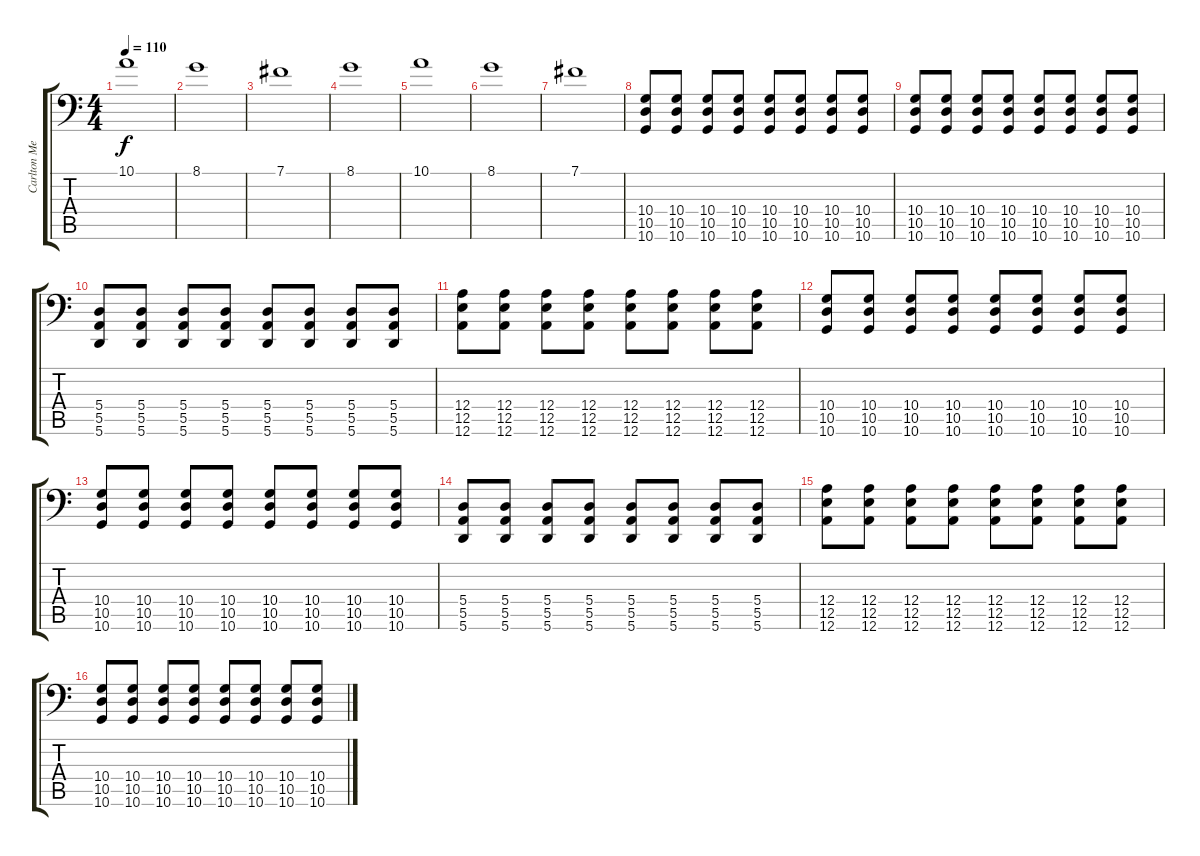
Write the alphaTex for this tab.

\track ("Carlton Megalodon" "Carlton Me") {instrument pad3polysynth}
\staff {score tabs}
\tuning (B3 Gb3 D3 A2 E2 A1) {hide}
\ts (4 4)
\tempo 110
\clef f4
\ks c
10.1.1{dy f} |
8.1.1 |
7.1.1 |
8.1.1 |
10.1.1 |
8.1.1 |
7.1.1 |
(10.4 10.5 10.6).8{instrument overdrivenguitar} (10.4 10.5 10.6).8 (10.4 10.5 10.6).8 (10.4 10.5 10.6).8 (10.4 10.5 10.6).8 (10.4 10.5 10.6).8 (10.4 10.5 10.6).8 (10.4 10.5 10.6).8 |
(10.4 10.5 10.6).8 (10.4 10.5 10.6).8 (10.4 10.5 10.6).8 (10.4 10.5 10.6).8 (10.4 10.5 10.6).8 (10.4 10.5 10.6).8 (10.4 10.5 10.6).8 (10.4 10.5 10.6).8 |
(5.4 5.5 5.6).8 (5.4 5.5 5.6).8 (5.4 5.5 5.6).8 (5.4 5.5 5.6).8 (5.4 5.5 5.6).8 (5.4 5.5 5.6).8 (5.4 5.5 5.6).8 (5.4 5.5 5.6).8 |
(12.4 12.5 12.6).8 (12.4 12.5 12.6).8 (12.4 12.5 12.6).8 (12.4 12.5 12.6).8 (12.4 12.5 12.6).8 (12.4 12.5 12.6).8 (12.4 12.5 12.6).8 (12.4 12.5 12.6).8 |
(10.4 10.5 10.6).8 (10.4 10.5 10.6).8 (10.4 10.5 10.6).8 (10.4 10.5 10.6).8 (10.4 10.5 10.6).8 (10.4 10.5 10.6).8 (10.4 10.5 10.6).8 (10.4 10.5 10.6).8 |
(10.4 10.5 10.6).8 (10.4 10.5 10.6).8 (10.4 10.5 10.6).8 (10.4 10.5 10.6).8 (10.4 10.5 10.6).8 (10.4 10.5 10.6).8 (10.4 10.5 10.6).8 (10.4 10.5 10.6).8 |
(5.4 5.5 5.6).8 (5.4 5.5 5.6).8 (5.4 5.5 5.6).8 (5.4 5.5 5.6).8 (5.4 5.5 5.6).8 (5.4 5.5 5.6).8 (5.4 5.5 5.6).8 (5.4 5.5 5.6).8 |
(12.4 12.5 12.6).8 (12.4 12.5 12.6).8 (12.4 12.5 12.6).8 (12.4 12.5 12.6).8 (12.4 12.5 12.6).8 (12.4 12.5 12.6).8 (12.4 12.5 12.6).8 (12.4 12.5 12.6).8 |
(10.4 10.5 10.6).8 (10.4 10.5 10.6).8 (10.4 10.5 10.6).8 (10.4 10.5 10.6).8 (10.4 10.5 10.6).8 (10.4 10.5 10.6).8 (10.4 10.5 10.6).8 (10.4 10.5 10.6).8
